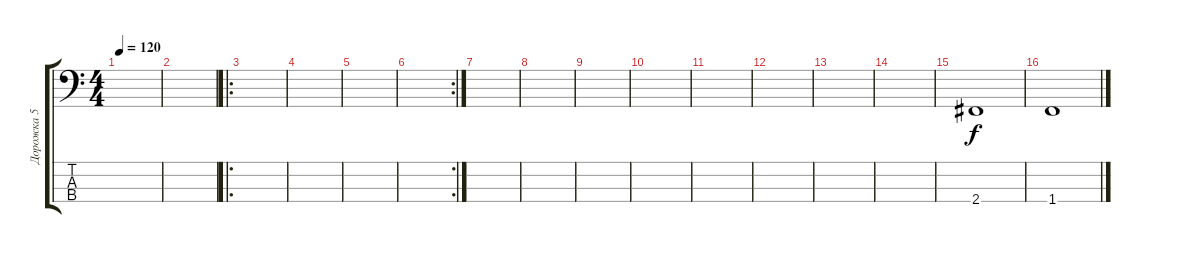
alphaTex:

\track ("Дорожка 5" "Дорожка 5") {instrument electricbassfinger}
\staff {score tabs}
\tuning (G2 D2 A1 E1) {hide}
\ts (4 4)
\tempo 120
\clef f4
\ks c
|
|
\ro
|
|
|
\rc 2
|
|
|
|
|
|
|
|
|
2.4.1 |
1.4.1
